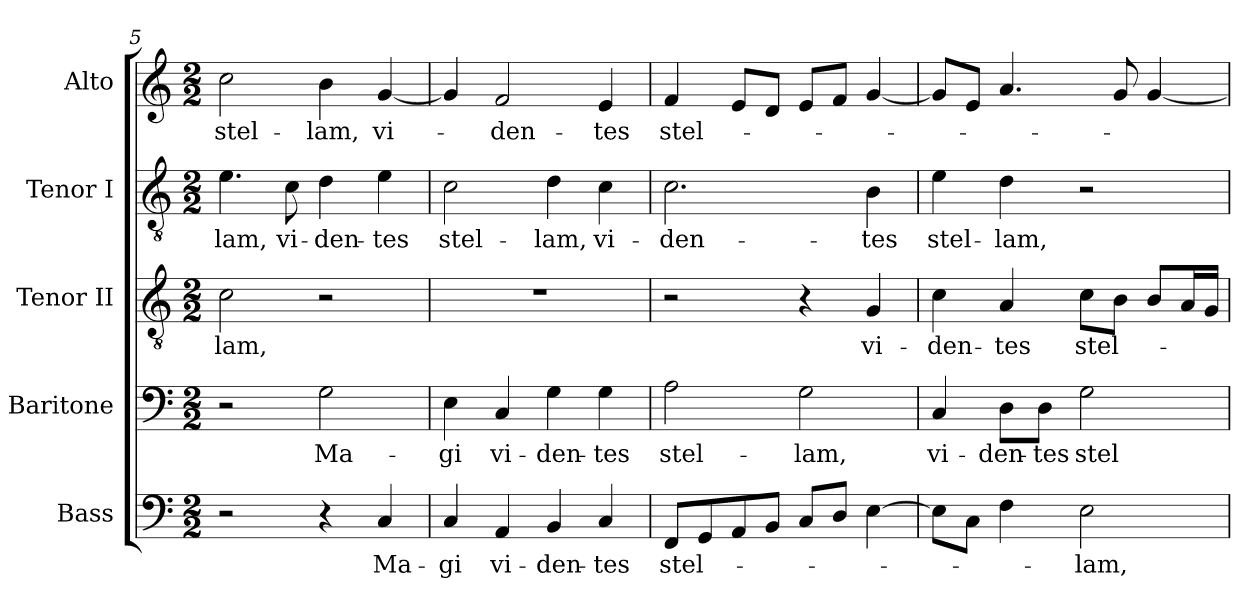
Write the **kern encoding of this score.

**kern	**text	**kern	**text	**kern	**text	**kern	**text	**kern	**text
*part5	*part5	*part4	*part4	*part3	*part3	*part2	*part2	*part1	*part1
*staff5	*staff5	*staff4	*staff4	*staff3	*staff3	*staff2	*staff2	*staff1	*staff1
*I"Bass	*	*I"Baritone	*	*I"Tenor II	*	*I"Tenor I	*	*I"Alto	*
*	*	*I'B.	*	*I'T. II	*	*I'T.	*	*I'A.	*
*clefF4	*	*clefF4	*	*clefGv2	*	*clefGv2	*	*clefG2	*
*	*	*	*	*ITrd7c12	*	*ITrd7c12	*	*	*
*k[]	*	*k[]	*	*k[]	*	*k[]	*	*k[]	*
*C:	*	*C:	*	*C:	*	*C:	*	*C:	*
*M2/2	*	*M2/2	*	*M2/2	*	*M2/2	*	*M2/2	*
=5	=5	=5	=5	=5	=5	=5	=5	=5	=5
!	!	!	!	!	!LO:LY:b:color=#000000	!	!	!	!
!	!	!	!	!	!	!	!LO:LY:b:color=#000000	!	!
!	!	!	!	!	!	!	!	!	!LO:LY:b:color=#000000
2r	.	2r	.	2Ci\	-lam,	4.Ei\	-lam,	2cci\	stel-
!	!	!	!	!	!	!	!LO:LY:b:color=#000000	!	!
.	.	.	.	.	.	8Ci\	vi-	.	.
!	!	!	!LO:LY:b:color=#000000	!	!	!	!	!	!
!	!	!	!	!	!	!	!LO:LY:b:color=#000000	!	!
!	!	!	!	!	!	!	!	!	!LO:LY:b:color=#000000
4r	.	2Gi\	Ma-	2r	.	4Di\	-den-	4bi\	-lam,
!	!LO:LY:b:color=#000000	!	!	!	!	!	!	!	!
!	!	!	!	!	!	!	!LO:LY:b:color=#000000	!	!
!	!	!	!	!	!	!	!	!	!LO:LY:b:color=#000000
4Ci/	Ma-	.	.	.	.	4Ei\	-tes	[<4gi/	vi-
!!LO:LB:g=z
=6	=6	=6	=6	=6	=6	=6	=6	=6	=6
!	!LO:LY:b:color=#000000	!	!	!	!	!	!	!	!
!	!	!	!LO:LY:b:color=#000000	!	!	!	!	!	!
!	!	!	!	!	!	!	!LO:LY:b:color=#000000	!	!
4Ci/	-gi	4Ei\	-gi	1r	.	2Ci\	stel-	4gi/]	.
!	!LO:LY:b:color=#000000	!	!	!	!	!	!	!	!
!	!	!	!LO:LY:b:color=#000000	!	!	!	!	!	!
!	!	!	!	!	!	!	!	!	!LO:LY:b:color=#000000
4AAi/	vi-	4Ci/	vi-	.	.	.	.	2fi/	-den-
!	!LO:LY:b:color=#000000	!	!	!	!	!	!	!	!
!	!	!	!LO:LY:b:color=#000000	!	!	!	!	!	!
!	!	!	!	!	!	!	!LO:LY:b:color=#000000	!	!
4BBi/	-den-	4Gi\	-den-	.	.	4Di\	-lam,	.	.
!	!LO:LY:b:color=#000000	!	!	!	!	!	!	!	!
!	!	!	!LO:LY:b:color=#000000	!	!	!	!	!	!
!	!	!	!	!	!	!	!LO:LY:b:color=#000000	!	!
!	!	!	!	!	!	!	!	!	!LO:LY:b:color=#000000
4Ci/	-tes	4Gi\	-tes	.	.	4Ci\	vi-	4ei/	-tes
=7	=7	=7	=7	=7	=7	=7	=7	=7	=7
!	!LO:LY:b:color=#000000	!	!	!	!	!	!	!	!
!	!	!	!LO:LY:b:color=#000000	!	!	!	!	!	!
!	!	!	!	!	!	!	!LO:LY:b:color=#000000	!	!
!	!	!	!	!	!	!	!	!	!LO:LY:b:color=#000000
8FFi/L	stel-	2Ai\	stel-	2r	.	2.Ci\	-den-	4fi/	stel-
8GGi/	.	.	.	.	.	.	.	.	.
8AAi/	.	.	.	.	.	.	.	8ei/L	.
8BBi/J	.	.	.	.	.	.	.	8di/J	.
!	!	!	!LO:LY:b:color=#000000	!	!	!	!	!	!
8Ci/L	.	2Gi\	-lam,	4r	.	.	.	8ei/L	.
8Di/J	.	.	.	.	.	.	.	8fi/J	.
!	!	!	!	!	!LO:LY:b:color=#000000	!	!	!	!
!	!	!	!	!	!	!	!LO:LY:b:color=#000000	!	!
[>4Ei\	.	.	.	4GGi/	vi-	4BBi\	-tes	[<4gi/	.
=8	=8	=8	=8	=8	=8	=8	=8	=8	=8
!	!	!	!LO:LY:b:color=#000000	!	!	!	!	!	!
!	!	!	!	!	!LO:LY:b:color=#000000	!	!	!	!
!	!	!	!	!	!	!	!LO:LY:b:color=#000000	!	!
8Ei\L]	.	4Ci/	vi-	4Ci\	-den-	4Ei\	stel-	8gi/L]	.
8Ci\J	.	.	.	.	.	.	.	8ei/J	.
!	!	!	!LO:LY:b:color=#000000	!	!	!	!	!	!
!	!	!	!	!	!LO:LY:b:color=#000000	!	!	!	!
!	!	!	!	!	!	!	!LO:LY:b:color=#000000	!	!
4Fi\	.	8Di\L	-den-	4AAi/	-tes	4Di\	-lam,	4.ai/	.
!	!	!	!LO:LY:b:color=#000000	!	!	!	!	!	!
.	.	8Di\J	-tes	.	.	.	.	.	.
!	!LO:LY:b:color=#000000	!	!	!	!	!	!	!	!
!	!	!	!LO:LY:b:color=#000000	!	!	!	!	!	!
!	!	!	!	!	!LO:LY:b:color=#000000	!	!	!	!
2Ei\	-lam,	2Gi\	stel-	8Ci\L	stel-	2r	.	.	.
.	.	.	.	8BBi\J	.	.	.	8gi/	.
.	.	.	.	8BBi/L	.	.	.	[<4gi/	.
.	.	.	.	16AAi/L	.	.	.	.	.
.	.	.	.	16GGi/JJ	.	.	.	.	.
=	=	=	=	=	=	=	=	=	=
*-	*-	*-	*-	*-	*-	*-	*-	*-	*-
